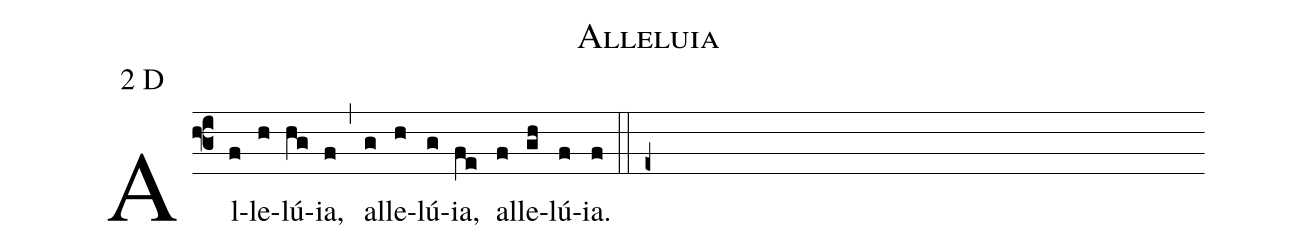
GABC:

name: Alleluia;
mode: 2;
mode-differentia: D;
%%
(f3)

Al(f)le(h)lú(hg)ia,(f) (,) al(g)le(h)lú(g)ia,(fe) al(f)le(gh)lú(f)ia.(f)

(::)

(e+)
